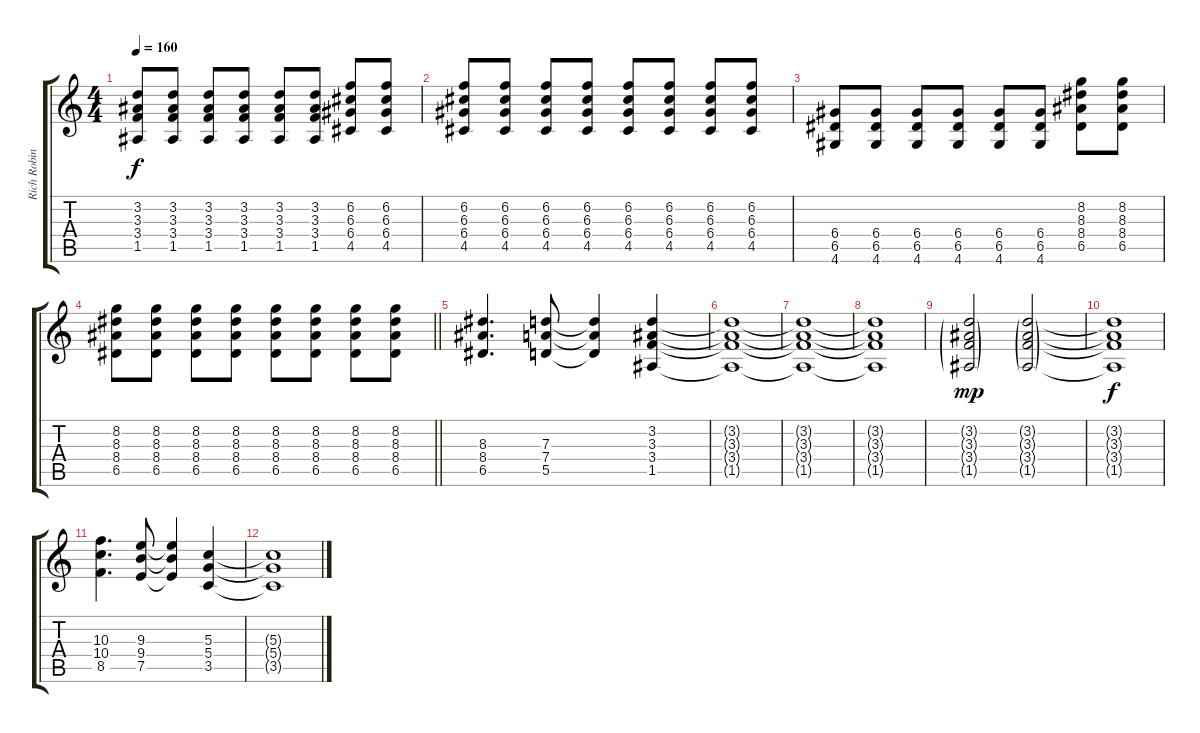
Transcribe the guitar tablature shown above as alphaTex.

\track ("Rich Robinson " "Rich Robin") {instrument distortionguitar}
\staff {score tabs}
\tuning (E4 B3 G3 D3 A2 E2) {hide}
\ts (4 4)
\tempo 160
\clef g2
\ks c
(3.2 3.3 3.4 1.5).8{dy f} (3.2 3.3 3.4 1.5).8 (3.2 3.3 3.4 1.5).8 (3.2 3.3 3.4 1.5).8 (3.2 3.3 3.4 1.5).8 (3.2 3.3 3.4 1.5).8 (6.2 6.3 6.4 4.5).8 (6.2 6.3 6.4 4.5).8 |
(6.2 6.3 6.4 4.5).8 (6.2 6.3 6.4 4.5).8 (6.2 6.3 6.4 4.5).8 (6.2 6.3 6.4 4.5).8 (6.2 6.3 6.4 4.5).8 (6.2 6.3 6.4 4.5).8 (6.2 6.3 6.4 4.5).8 (6.2 6.3 6.4 4.5).8 |
(6.4 6.5 4.6).8 (6.4 6.5 4.6).8 (6.4 6.5 4.6).8 (6.4 6.5 4.6).8 (6.4 6.5 4.6).8 (6.4 6.5 4.6).8 (8.2 8.3 8.4 6.5).8 (8.2 8.3 8.4 6.5).8 |
\barLineRight lightlight
(8.2 8.3 8.4 6.5).8 (8.2 8.3 8.4 6.5).8 (8.2 8.3 8.4 6.5).8 (8.2 8.3 8.4 6.5).8 (8.2 8.3 8.4 6.5).8 (8.2 8.3 8.4 6.5).8 (8.2 8.3 8.4 6.5).8 (8.2 8.3 8.4 6.5).8 |
(8.3 8.4 6.5).4{d} (7.3 7.4 5.5).8 (7.3{t} 7.4{t} 5.5{t}).4 (3.2 3.3 3.4 1.5).4 |
(3.2{t} 3.3{t} 3.4{t} 1.5{t}).1 |
(3.2{t} 3.3{t} 3.4{t} 1.5{t}).1 |
(3.2{t} 3.3{t} 3.4{t} 1.5{t}).1 |
(3.2{g} 3.3{g} 3.4{g} 1.5{g}).2{dy mp} (3.2{g} 3.3{g} 3.4{g} 1.5{g}).2 |
(3.2{t} 3.3{t} 3.4{t} 1.5{t}).1{dy f} |
(10.3 10.4 8.5).4{d} (9.3 9.4 7.5).8 (9.3{t} 9.4{t} 7.5{t}).4 (5.3 5.4 3.5).4 |
(5.3{t} 5.4{t} 3.5{t}).1
